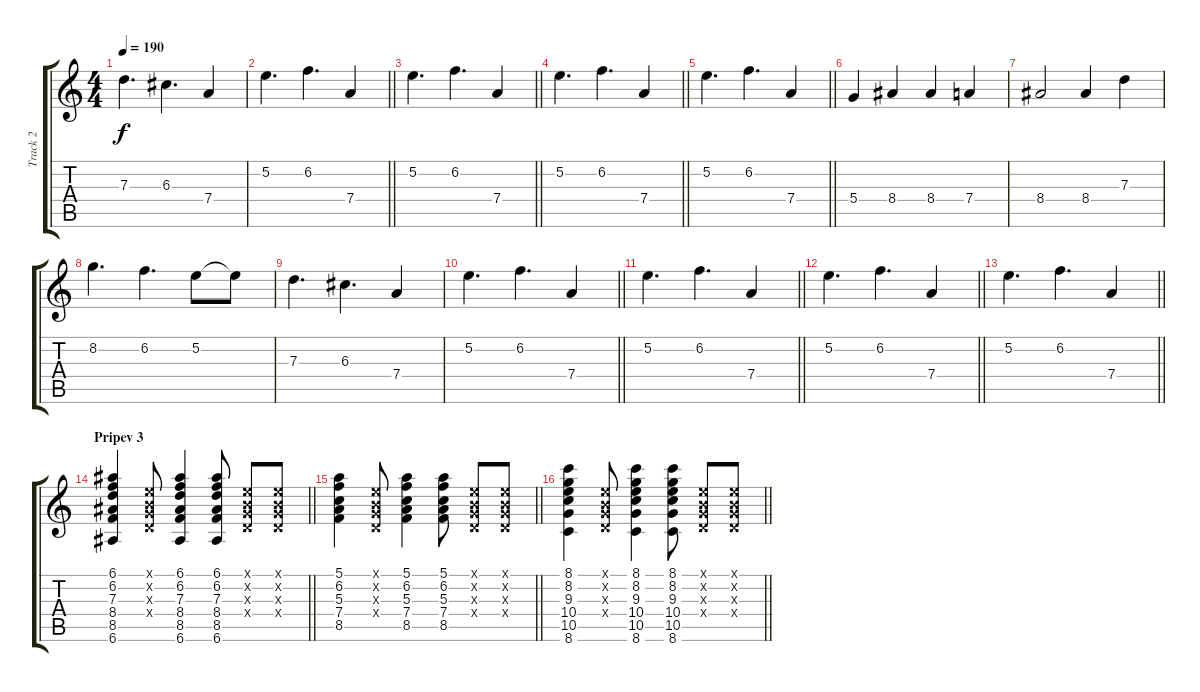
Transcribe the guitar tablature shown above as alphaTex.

\track ("Track 2" "Track 2") {instrument acousticguitarsteel}
\staff {score tabs}
\tuning (E4 B3 G3 D3 A2 E2) {hide}
\ts (4 4)
\tempo 190
\clef g2
\ks c
7.3.4{d dy f} 6.3.4{d} 7.4.4 |
\barLineRight lightlight
5.2.4{d} 6.2.4{d} 7.4.4 |
\barLineRight lightlight
5.2.4{d} 6.2.4{d} 7.4.4 |
\barLineRight lightlight
5.2.4{d} 6.2.4{d} 7.4.4 |
\barLineRight lightlight
5.2.4{d} 6.2.4{d} 7.4.4 |
5.4.4 8.4.4 8.4.4 7.4.4 |
8.4.2 8.4.4 7.3.4 |
8.2.4{d} 6.2.4{d} 5.2.8 5.2{t}.8 |
7.3.4{d} 6.3.4{d} 7.4.4 |
\barLineRight lightlight
5.2.4{d} 6.2.4{d} 7.4.4 |
\barLineRight lightlight
5.2.4{d} 6.2.4{d} 7.4.4 |
\barLineRight lightlight
5.2.4{d} 6.2.4{d} 7.4.4 |
\barLineRight lightlight
5.2.4{d} 6.2.4{d} 7.4.4 |
\section ("" "Pripev 3")
\barLineRight lightlight
(6.1 6.2 7.3 8.4 8.5 6.6).4 (0.1{x} 0.2{x} 0.3{x} 0.4{x}).8 (6.1 6.2 7.3 8.4 8.5 6.6).4 (6.1 6.2 7.3 8.4 8.5 6.6).8 (0.1{x} 0.2{x} 0.3{x} 0.4{x}).8 (0.1{x} 0.2{x} 0.3{x} 0.4{x}).8 |
\barLineRight lightlight
(5.1 6.2 5.3 7.4 8.5).4 (0.1{x} 0.2{x} 0.3{x} 0.4{x}).8 (5.1 6.2 5.3 7.4 8.5).4 (5.1 6.2 5.3 7.4 8.5).8 (0.1{x} 0.2{x} 0.3{x} 0.4{x}).8 (0.1{x} 0.2{x} 0.3{x} 0.4{x}).8 |
\barLineRight lightlight
(8.1 8.2 9.3 10.4 10.5 8.6).4 (0.1{x} 0.2{x} 0.3{x} 0.4{x}).8 (8.1 8.2 9.3 10.4 10.5 8.6).4 (8.1 8.2 9.3 10.4 10.5 8.6).8 (0.1{x} 0.2{x} 0.3{x} 0.4{x}).8 (0.1{x} 0.2{x} 0.3{x} 0.4{x}).8
